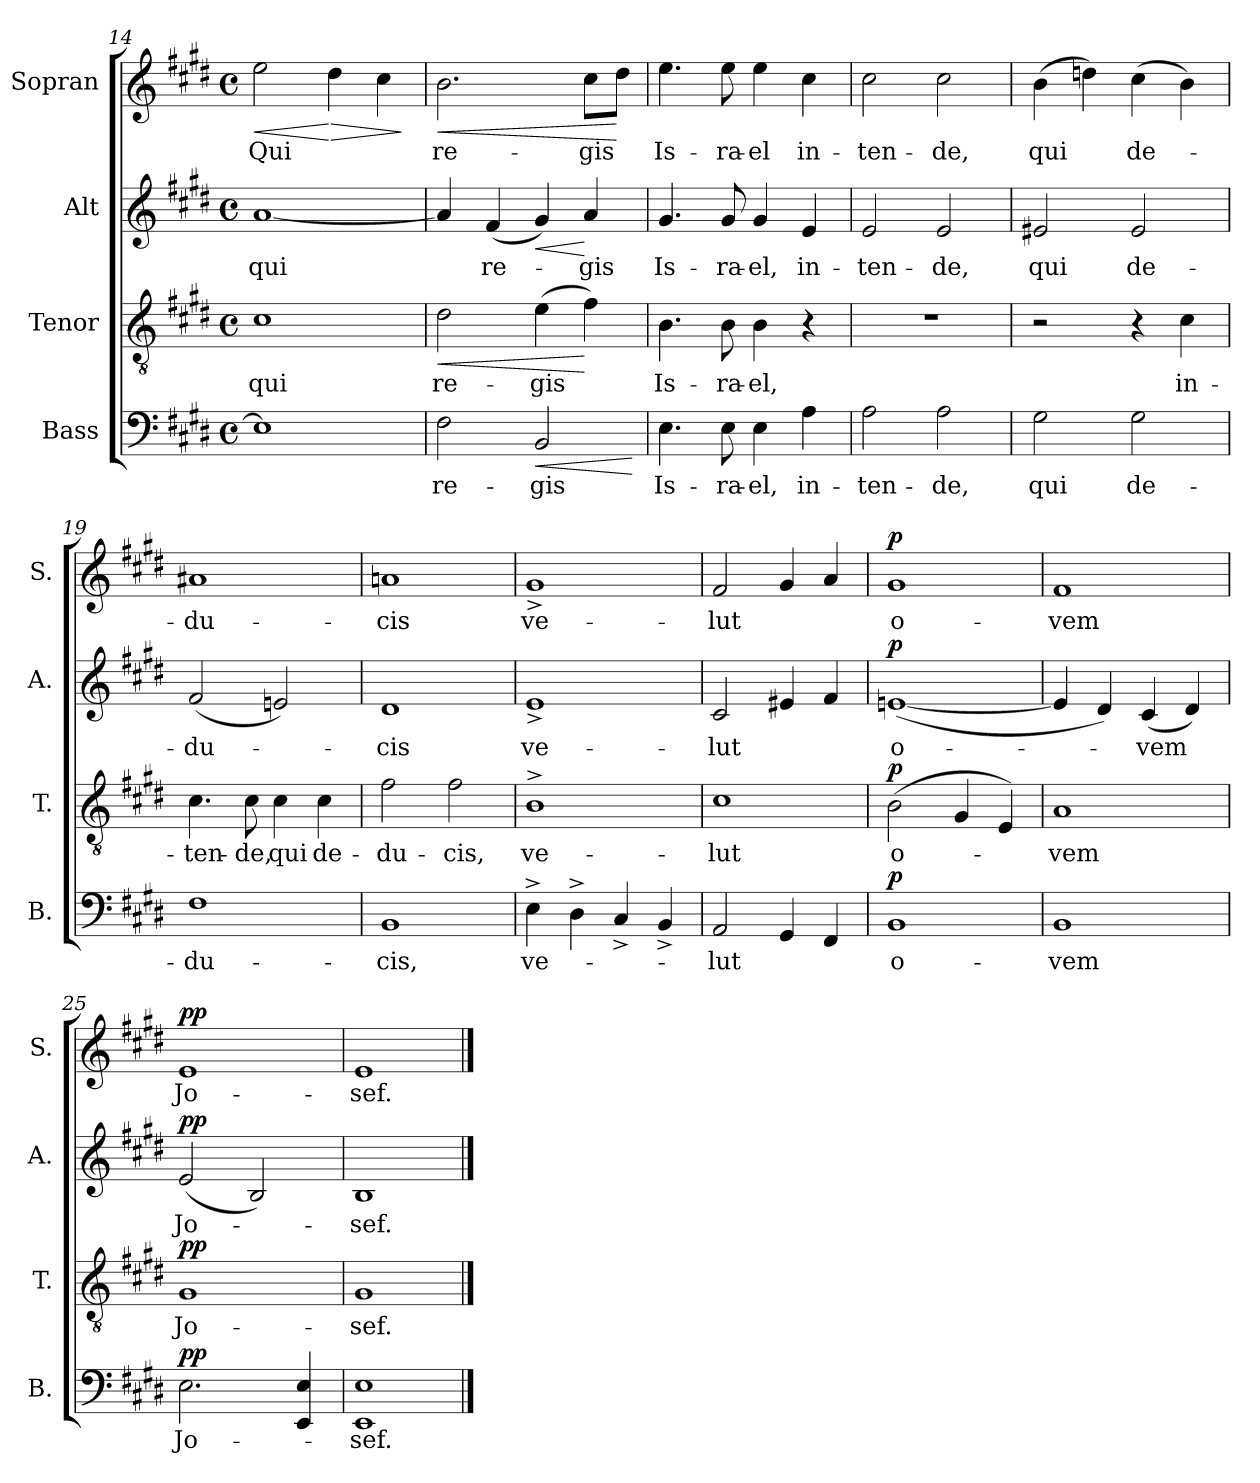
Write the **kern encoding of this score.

**kern	**text	**dynam	**kern	**text	**dynam	**kern	**text	**dynam	**kern	**text	**dynam
*part4	*part4	*part4	*part3	*part3	*part3	*part2	*part2	*part2	*part1	*part1	*part1
*staff4	*staff4	*staff4	*staff3	*staff3	*staff3	*staff2	*staff2	*staff2	*staff1	*staff1	*staff1
*I"Bass	*	*	*I"Tenor	*	*	*I"Alt	*	*	*I"Sopran	*	*
*I'B.	*	*	*I'T.	*	*	*I'A.	*	*	*I'S.	*	*
*clefF4	*	*	*clefGv2	*	*	*clefG2	*	*	*clefG2	*	*
*k[f#c#g#d#]	*	*	*k[f#c#g#d#]	*	*	*k[f#c#g#d#]	*	*	*k[f#c#g#d#]	*	*
*E:	*	*	*E:	*	*	*E:	*	*	*E:	*	*
*M4/4	*	*	*M4/4	*	*	*M4/4	*	*	*M4/4	*	*
*met(c)	*	*	*met(c)	*	*	*met(c)	*	*	*met(c)	*	*
=14	=14	=14	=14	=14	=14	=14	=14	=14	=14	=14	=14
!	!	!	!	!LO:LY:b	!	!	!LO:LY:b	!	!	!LO:LY:b	!LO:HP:b
1E]	.	.	1c#	qui	.	[1a	qui	.	2ee\	Qui	<
!	!	!	!	!	!	!	!	!	!	!	!LO:HP:n=1:b
.	.	.	.	.	.	.	.	.	4dd#\	.	[ >
.	.	.	.	.	.	.	.	.	4cc#\	.	.
.	.	.	.	.	.	.	.	.	.	.	]
=15	=15	=15	=15	=15	=15	=15	=15	=15	=15	=15	=15
!	!LO:LY:b	!	!	!LO:LY:b	!LO:HP:b	!	!	!	!	!LO:LY:b	!LO:HP:b
2F#\	re-	.	2d#\	re-	<	4a/]	.	.	2.b\	re-	<
!	!	!	!	!	!	!	!LO:LY:b	!	!	!	!
.	.	.	.	.	.	(<4f#/	re-	.	.	.	.
!	!LO:LY:b	!LO:HP:b	!	!LO:LY:b	!	!	!	!LO:HP:b	!	!	!
2BB/	-gis	<	(>4e\	-gis	.	4g#/)	.	<	.	.	.
!	!	!	!	!	!	!	!LO:LY:b	!	!	!LO:LY:b	!
.	.	.	4f#\)	.	[	4a/	-gis	[	8cc#\L	-gis	.
.	.	.	.	.	.	.	.	.	8dd#\J	.	[
.	.	[	.	.	.	.	.	.	.	.	.
!!LO:LB:g=z
=16	=16	=16	=16	=16	=16	=16	=16	=16	=16	=16	=16
!	!LO:LY:b	!	!	!LO:LY:b	!	!	!LO:LY:b	!	!	!LO:LY:b	!
4.E\	Is-	.	4.B\	Is-	.	4.g#/	Is-	.	4.ee\	Is-	.
!	!LO:LY:b	!	!	!LO:LY:b	!	!	!LO:LY:b	!	!	!LO:LY:b	!
8E\	-ra-	.	8B\	-ra-	.	8g#/	-ra-	.	8ee\	-ra-	.
!	!LO:LY:b	!	!	!LO:LY:b	!	!	!LO:LY:b	!	!	!LO:LY:b	!
4E\	-el,	.	4B\	-el,	.	4g#/	-el,	.	4ee\	-el	.
!	!LO:LY:b	!	!	!	!	!	!LO:LY:b	!	!	!LO:LY:b	!
4A\	in-	.	4r	.	.	4e/	in-	.	4cc#\	in-	.
=17	=17	=17	=17	=17	=17	=17	=17	=17	=17	=17	=17
!	!LO:LY:b	!	!	!	!	!	!LO:LY:b	!	!	!LO:LY:b	!
2A\	-ten-	.	1r	.	.	2e/	-ten-	.	2cc#\	-ten-	.
!	!LO:LY:b	!	!	!	!	!	!LO:LY:b	!	!	!LO:LY:b	!
2A\	-de,	.	.	.	.	2e/	-de,	.	2cc#\	-de,	.
=18	=18	=18	=18	=18	=18	=18	=18	=18	=18	=18	=18
!	!LO:LY:b	!	!	!	!	!	!LO:LY:b	!	!	!LO:LY:b	!
2G#\	qui	.	2r	.	.	2e#X/	qui	.	(>4b\	qui	.
.	.	.	.	.	.	.	.	.	4ddn\)	.	.
!	!LO:LY:b	!	!	!	!	!	!LO:LY:b	!	!	!LO:LY:b	!
2G#\	de-	.	4r	.	.	2e#/	de-	.	(>4cc#\	de-	.
!	!	!	!	!LO:LY:b	!	!	!	!	!	!	!
.	.	.	4c#\	in-	.	.	.	.	4b\)	.	.
=19	=19	=19	=19	=19	=19	=19	=19	=19	=19	=19	=19
!	!LO:LY:b	!	!	!LO:LY:b	!	!	!LO:LY:b	!	!	!LO:LY:b	!
1F#	-du-	.	4.c#\	-ten-	.	(<2f#/	-du-	.	1a#X	-du-	.
!	!	!	!	!LO:LY:b	!	!	!	!	!	!	!
.	.	.	8c#\	-de,	.	.	.	.	.	.	.
!	!	!	!	!LO:LY:b	!	!	!	!	!	!	!
.	.	.	4c#\	qui	.	2en/)	.	.	.	.	.
!	!	!	!	!LO:LY:b	!	!	!	!	!	!	!
.	.	.	4c#\	de-	.	.	.	.	.	.	.
=20	=20	=20	=20	=20	=20	=20	=20	=20	=20	=20	=20
!	!LO:LY:b	!	!	!LO:LY:b	!	!	!LO:LY:b	!	!	!LO:LY:b	!
1BB	-cis,	.	2f#\	-du-	.	1d#	-cis	.	1an	-cis	.
!	!	!	!	!LO:LY:b	!	!	!	!	!	!	!
.	.	.	2f#\	-cis,	.	.	.	.	.	.	.
!!LO:LB:g=z
=21	=21	=21	=21	=21	=21	=21	=21	=21	=21	=21	=21
!	!LO:LY:b	!	!	!LO:LY:b	!	!	!LO:LY:b	!	!	!LO:LY:b	!
4E^>\	ve-	.	1B^>	ve-	.	1e^>	ve-	.	1g#^>	ve-	.
4D#^>\	.	.	.	.	.	.	.	.	.	.	.
4C#^</	.	.	.	.	.	.	.	.	.	.	.
4BB^</	.	.	.	.	.	.	.	.	.	.	.
=22	=22	=22	=22	=22	=22	=22	=22	=22	=22	=22	=22
!	!LO:LY:b	!	!	!LO:LY:b	!	!	!LO:LY:b	!	!	!LO:LY:b	!
2AA/	-lut	.	1c#	-lut	.	2c#/	-lut	.	2f#/	-lut	.
4GG#/	.	.	.	.	.	4e#X/	.	.	4g#/	.	.
4FF#/	.	.	.	.	.	4f#/	.	.	4a/	.	.
=23	=23	=23	=23	=23	=23	=23	=23	=23	=23	=23	=23
!	!LO:LY:b	!LO:DY:a	!	!LO:LY:b	!LO:DY:a	!	!LO:LY:b	!LO:DY:a	!	!LO:LY:b	!LO:DY:a
1BB	o-	p	(>2B\	o-	p	(<[1en	o-	p	1g#	o-	p
.	.	.	4G#/	.	.	.	.	.	.	.	.
.	.	.	4E/)	.	.	.	.	.	.	.	.
=24	=24	=24	=24	=24	=24	=24	=24	=24	=24	=24	=24
!	!LO:LY:b	!	!	!LO:LY:b	!	!	!	!	!	!LO:LY:b	!
1BB	-vem	.	1A	-vem	.	4e/]	.	.	1f#	-vem	.
.	.	.	.	.	.	4d#/)	.	.	.	.	.
!	!	!	!	!	!	!	!LO:LY:b	!	!	!	!
.	.	.	.	.	.	(<4c#/	-vem	.	.	.	.
.	.	.	.	.	.	4d#/)	.	.	.	.	.
=25	=25	=25	=25	=25	=25	=25	=25	=25	=25	=25	=25
!	!LO:LY:b	!LO:DY:a	!	!LO:LY:b	!LO:DY:a	!	!LO:LY:b	!LO:DY:a	!	!LO:LY:b	!LO:DY:a
2.E\	Jo-	pp	1G#	Jo-	pp	(<2e/	Jo-	pp	1e	Jo-	pp
.	.	.	.	.	.	2B/)	.	.	.	.	.
4EE/ 4E/	.	.	.	.	.	.	.	.	.	.	.
=26	=26	=26	=26	=26	=26	=26	=26	=26	=26	=26	=26
!	!LO:LY:b	!	!	!LO:LY:b	!	!	!LO:LY:b	!	!	!LO:LY:b	!
1EE 1E	-sef.	.	1G#	-sef.	.	1B	-sef.	.	1e	-sef.	.
==	==	==	==	==	==	==	==	==	==	==	==
*-	*-	*-	*-	*-	*-	*-	*-	*-	*-	*-	*-
